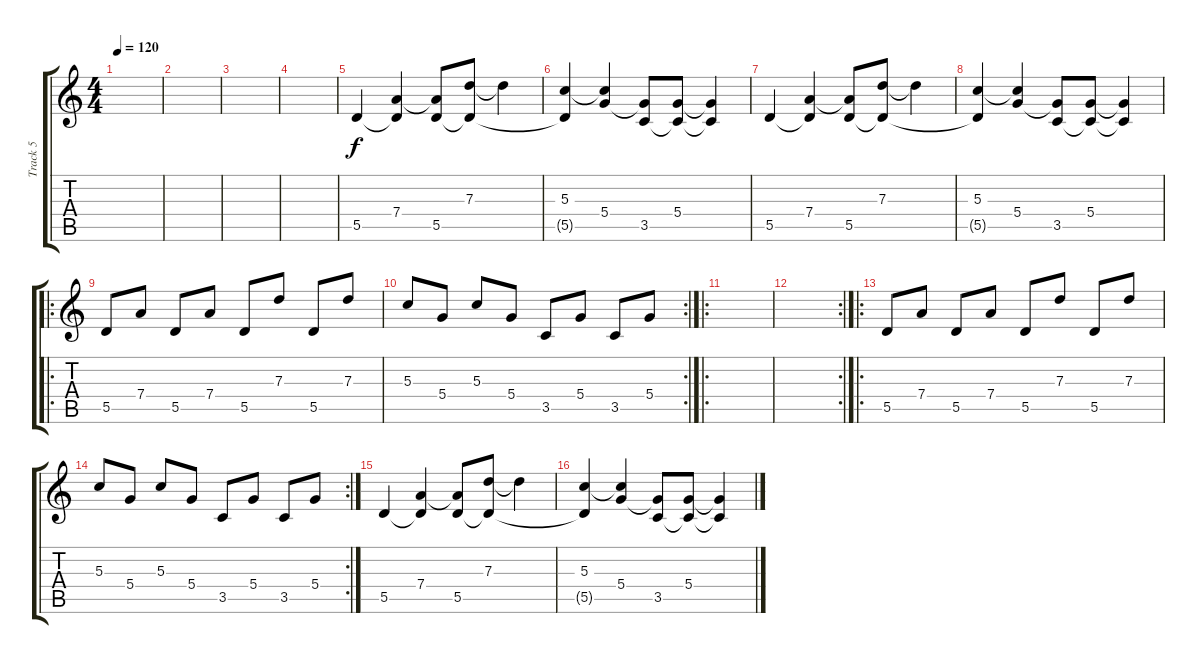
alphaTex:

\track ("Track 5" "Track 5") {instrument distortionguitar}
\staff {score tabs}
\tuning (E4 B3 G3 D3 A2 E2) {hide}
\ts (4 4)
\tempo 120
\clef g2
\ks c
|
|
|
|
5.5.4 (7.4 5.5{t}).4 (7.4{t} 5.5).8 (7.3 5.5{t}).8 7.3{t}.4 |
(5.3 5.5{t}).4 (5.3{t} 5.4).4 (5.4{t} 3.5).8 (5.4 3.5{t}).8 (5.4{t} 3.5{t}).4 |
5.5.4 (7.4 5.5{t}).4 (7.4{t} 5.5).8 (7.3 5.5{t}).8 7.3{t}.4 |
(5.3 5.5{t}).4 (5.3{t} 5.4).4 (5.4{t} 3.5).8 (5.4 3.5{t}).8 (5.4{t} 3.5{t}).4 |
\ro
5.5.8 7.4.8 5.5.8 7.4.8 5.5.8 7.3.8 5.5.8 7.3.8 |
\rc 2
5.3.8 5.4.8 5.3.8 5.4.8 3.5.8 5.4.8 3.5.8 5.4.8 |
\ro
|
\rc 2
|
\ro
5.5.8 7.4.8 5.5.8 7.4.8 5.5.8 7.3.8 5.5.8 7.3.8 |
\rc 2
5.3.8 5.4.8 5.3.8 5.4.8 3.5.8 5.4.8 3.5.8 5.4.8 |
5.5.4 (7.4 5.5{t}).4 (7.4{t} 5.5).8 (7.3 5.5{t}).8 7.3{t}.4 |
(5.3 5.5{t}).4 (5.3{t} 5.4).4 (5.4{t} 3.5).8 (5.4 3.5{t}).8 (5.4{t} 3.5{t}).4
